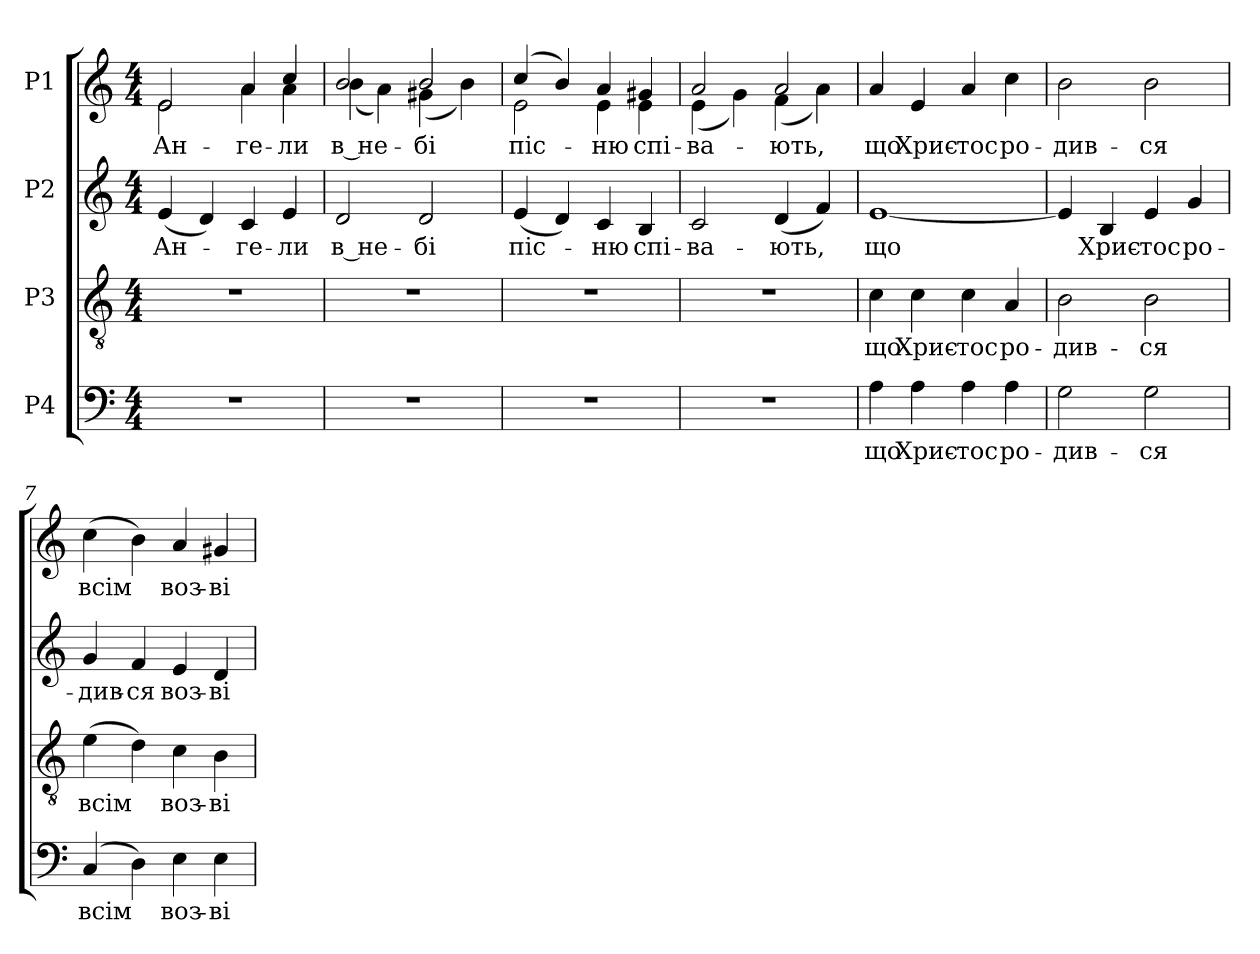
**kern	**text	**kern	**text	**kern	**text	**kern	**text
*part4	*part4	*part3	*part3	*part2	*part2	*part1	*part1
*staff4	*staff4	*staff3	*staff3	*staff2	*staff2	*staff1	*staff1
*I"P4	*	*I"P3	*	*I"P2	*	*I"P1	*
!!LO:PB:g=z
*clefF4	*	*clefGv2	*	*clefG2	*	*clefG2	*
*	*	*ITrd7c12	*	*	*	*	*
*k[]	*	*k[]	*	*k[]	*	*k[]	*
*C:	*	*C:	*	*C:	*	*C:	*
*M4/4	*	*M4/4	*	*M4/4	*	*M4/4	*
*MM90	*	*MM90	*	*MM90	*	*MM90	*
=1	=1	=1	=1	=1	=1	=1	=1
!	!	!	!	!	!LO:LY:b:color=#000000	!	!
!	!	!	!	!	!	!	!LO:LY:b:color=#000000
*	*	*	*	*	*	*^	*
1r	.	1r	.	(4ei/	Ан-	2ei/	2ei\	Ан-
.	.	.	.	4di/)	.	.	.	.
!	!	!	!	!	!LO:LY:b:color=#000000	!	!	!
!	!	!	!	!	!	!	!	!LO:LY:b:color=#000000
.	.	.	.	4ci/	-ге-	4ai/	4ai\	-ге-
!	!	!	!	!	!LO:LY:b:color=#000000	!	!	!
!	!	!	!	!	!	!	!	!LO:LY:b:color=#000000
.	.	.	.	4ei/	-ли	4cci/	4ai\	-ли
=2	=2	=2	=2	=2	=2	=2	=2	=2
!	!	!	!	!	!LO:LY:b:color=#000000	!	!	!
!	!	!	!	!	!	!	!	!LO:LY:b:color=#000000
1r	.	1r	.	2di/	в не-	2bi/	(4bi\	в не-
.	.	.	.	.	.	.	4ai\)	.
!	!	!	!	!	!LO:LY:b:color=#000000	!	!	!
!	!	!	!	!	!	!	!	!LO:LY:b:color=#000000
.	.	.	.	2di/	-бі	2bi/	(4g#Xi\	-бі
.	.	.	.	.	.	.	4bi\)	.
=3	=3	=3	=3	=3	=3	=3	=3	=3
!	!	!	!	!	!LO:LY:b:color=#000000	!	!	!
!	!	!	!	!	!	!	!	!LO:LY:b:color=#000000
1r	.	1r	.	(4ei/	піс-	(4cci/	2ei\	піс-
.	.	.	.	4di/)	.	4bi/)	.	.
!	!	!	!	!	!LO:LY:b:color=#000000	!	!	!
!	!	!	!	!	!	!	!	!LO:LY:b:color=#000000
.	.	.	.	4ci/	-ню	4ai/	4ei\	-ню
!	!	!	!	!	!LO:LY:b:color=#000000	!	!	!
!	!	!	!	!	!	!	!	!LO:LY:b:color=#000000
.	.	.	.	4Bi/	спі-	4g#Xi/	4ei\	спі-
=4	=4	=4	=4	=4	=4	=4	=4	=4
!	!	!	!	!	!LO:LY:b:color=#000000	!	!	!
!	!	!	!	!	!	!	!	!LO:LY:b:color=#000000
1r	.	1r	.	2ci/	-ва-	2ai/	(4ei\	-ва-
.	.	.	.	.	.	.	4gi\)	.
!	!	!	!	!	!LO:LY:b:color=#000000	!	!	!
!	!	!	!	!	!	!	!	!LO:LY:b:color=#000000
.	.	.	.	(4di/	-ють,	2ai/	(4fi\	-ють,
.	.	.	.	4fi/)	.	.	4ai\)	.
*	*	*	*	*	*	*v	*v	*
=5	=5	=5	=5	=5	=5	=5	=5
*	*	*	*	*	*	*^	*
!	!LO:LY:b:color=#000000	!	!	!	!	!	!	!
*	*	*	*	*	*	*v	*v	*
*	*	*	*	*	*	*^	*
!	!	!	!LO:LY:b:color=#000000	!	!	!	!	!
*	*	*	*	*	*	*v	*v	*
*	*	*	*	*	*	*^	*
!	!	!	!	!	!LO:LY:b:color=#000000	!	!	!
*	*	*	*	*	*	*v	*v	*
*	*	*	*	*	*	*^	*
!	!	!	!	!	!	!	!	!LO:LY:b:color=#000000
*	*	*	*	*	*	*v	*v	*
4Ai\	що	4Ci\	що	[<1ei	що	4ai/	що
!	!LO:LY:b:color=#000000	!	!	!	!	!	!
!	!	!	!LO:LY:b:color=#000000	!	!	!	!
!	!	!	!	!	!	!	!LO:LY:b:color=#000000
4Ai\	Хрис-	4Ci\	Хрис-	.	.	4ei/	Хрис-
!	!LO:LY:b:color=#000000	!	!	!	!	!	!
!	!	!	!LO:LY:b:color=#000000	!	!	!	!
!	!	!	!	!	!	!	!LO:LY:b:color=#000000
4Ai\	-тос	4Ci\	-тос	.	.	4ai/	-тос
!	!LO:LY:b:color=#000000	!	!	!	!	!	!
!	!	!	!LO:LY:b:color=#000000	!	!	!	!
!	!	!	!	!	!	!	!LO:LY:b:color=#000000
4Ai\	ро-	4AAi/	ро-	.	.	4cci\	ро-
!!LO:LB:g=z
=6	=6	=6	=6	=6	=6	=6	=6
!	!LO:LY:b:color=#000000	!	!	!	!	!	!
!	!	!	!LO:LY:b:color=#000000	!	!	!	!
!	!	!	!	!	!	!	!LO:LY:b:color=#000000
2Gi\	див-	2BBi\	див-	4ei/]	.	2bi\	див-
!	!	!	!	!	!LO:LY:b:color=#000000	!	!
.	.	.	.	4Bi/	Хрис-	.	.
!	!LO:LY:b:color=#000000	!	!	!	!	!	!
!	!	!	!LO:LY:b:color=#000000	!	!	!	!
!	!	!	!	!	!LO:LY:b:color=#000000	!	!
!	!	!	!	!	!	!	!LO:LY:b:color=#000000
2Gi\	-ся	2BBi\	-ся	4ei/	-тос	2bi\	-ся
!	!	!	!	!	!LO:LY:b:color=#000000	!	!
.	.	.	.	4gi/	ро-	.	.
=7	=7	=7	=7	=7	=7	=7	=7
!	!LO:LY:b:color=#000000	!	!	!	!	!	!
!	!	!	!LO:LY:b:color=#000000	!	!	!	!
!	!	!	!	!	!LO:LY:b:color=#000000	!	!
!	!	!	!	!	!	!	!LO:LY:b:color=#000000
(4Ci/	всім	(4Ei\	всім	4gi/	-див-	(4cci\	всім
!	!	!	!	!	!LO:LY:b:color=#000000	!	!
4Di\)	.	4Di\)	.	4fi/	-ся	4bi\)	.
!	!LO:LY:b:color=#000000	!	!	!	!	!	!
!	!	!	!LO:LY:b:color=#000000	!	!	!	!
!	!	!	!	!	!LO:LY:b:color=#000000	!	!
!	!	!	!	!	!	!	!LO:LY:b:color=#000000
4Ei\	воз-	4Ci\	воз-	4ei/	воз-	4ai/	воз-
!	!LO:LY:b:color=#000000	!	!	!	!	!	!
!	!	!	!LO:LY:b:color=#000000	!	!	!	!
!	!	!	!	!	!LO:LY:b:color=#000000	!	!
!	!	!	!	!	!	!	!LO:LY:b:color=#000000
4Ei\	-ві-	4BBi\	-ві-	4di/	-ві-	4g#Xi/	-ві-
=	=	=	=	=	=	=	=
*-	*-	*-	*-	*-	*-	*-	*-
